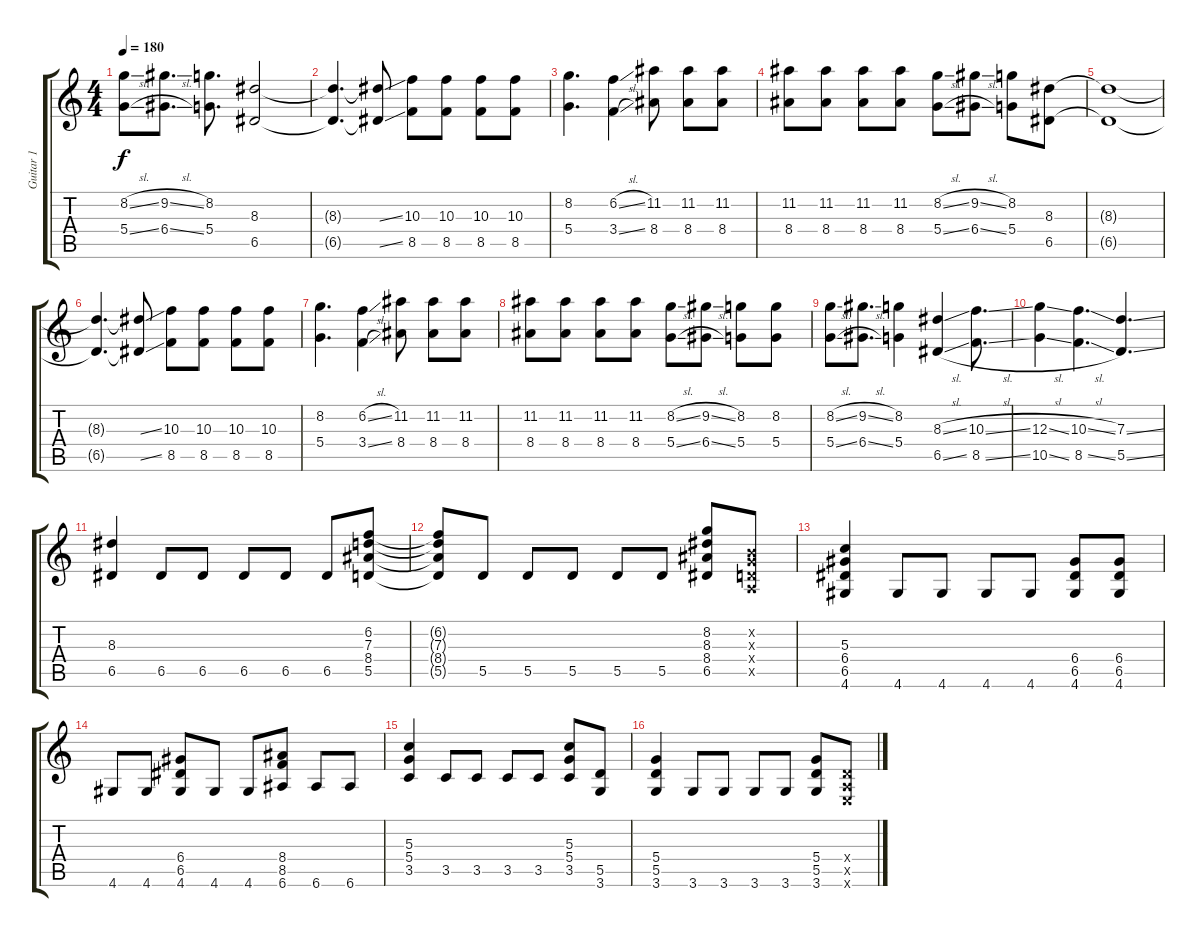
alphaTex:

\track ("Guitar 1" "Guitar 1") {instrument distortionguitar}
\staff {score tabs}
\tuning (E4 B3 G3 D3 A2 E2) {hide}
\ts (4 4)
\tempo 180
\clef g2
\ks c
(8.2{sl} 5.4{sl}).8{dy f} (9.2{sl} 6.4{sl}).8{d} (8.2 5.4).8{d} (8.3 6.5).2 |
(8.3{t} 6.5{t}).4{d} (8.3{ss t} 6.5{ss t}).8 (10.3 8.5).8 (10.3 8.5).8 (10.3 8.5).8 (10.3 8.5).8 |
(8.2 5.4).4{d} (6.2{sl} 3.4{sl}).4 (11.2 8.4).8 (11.2 8.4).8 (11.2 8.4).8 |
(11.2 8.4).8 (11.2 8.4).8 (11.2 8.4).8 (11.2 8.4).8 (8.2{sl} 5.4{sl}).8 (9.2{sl} 6.4{sl}).8 (8.2 5.4).8 (8.3 6.5).8 |
(8.3{t} 6.5{t}).1 |
(8.3{t} 6.5{t}).4{d} (8.3{ss t} 6.5{ss t}).8 (10.3 8.5).8 (10.3 8.5).8 (10.3 8.5).8 (10.3 8.5).8 |
(8.2 5.4).4{d} (6.2{sl} 3.4{sl}).4 (11.2 8.4).8 (11.2 8.4).8 (11.2 8.4).8 |
(11.2 8.4).8 (11.2 8.4).8 (11.2 8.4).8 (11.2 8.4).8 (8.2{sl} 5.4{sl}).8 (9.2{sl} 6.4{sl}).8 (8.2 5.4).8 (8.2 5.4).8 |
(8.2{sl} 5.4{sl}).8 (9.2{sl} 6.4{sl}).8{d} (8.2 5.4).4 (8.3{sl} 6.5{sl}).4 (10.3{sl} 8.5{sl}).8{d} |
(12.3{sl} 10.5{sl}).4 (10.3{sl} 8.5{sl}).4{d} (7.3{ss} 5.5{ss}).4{d} |
(8.3 6.5).4 6.5.8 6.5.8 6.5.8 6.5.8 6.5.8 (6.2 7.3 8.4 5.5).8 |
(6.2{t} 7.3{t} 8.4{t} 5.5{t}).8 5.5.8 5.5.8 5.5.8 5.5.8 5.5.8 (8.2 8.3 8.4 6.5).8 (0.2{x} 0.3{x} 0.4{x} 0.5{x}).8 |
(5.3 6.4 6.5 4.6).4 4.6.8 4.6.8 4.6.8 4.6.8 (6.4 6.5 4.6).8 (6.4 6.5 4.6).8 |
4.6.8 4.6.8 (6.4 6.5 4.6).8 4.6.8 4.6.8 (8.4 8.5 6.6).8 6.6.8 6.6.8 |
(5.3 5.4 3.5).4 3.5.8 3.5.8 3.5.8 3.5.8 (5.3 5.4 3.5).8 (5.5 3.6).8 |
(5.4 5.5 3.6).4 3.6.8 3.6.8 3.6.8 3.6.8 (5.4 5.5 3.6).8 (0.4{x} 0.5{x} 0.6{x}).8
